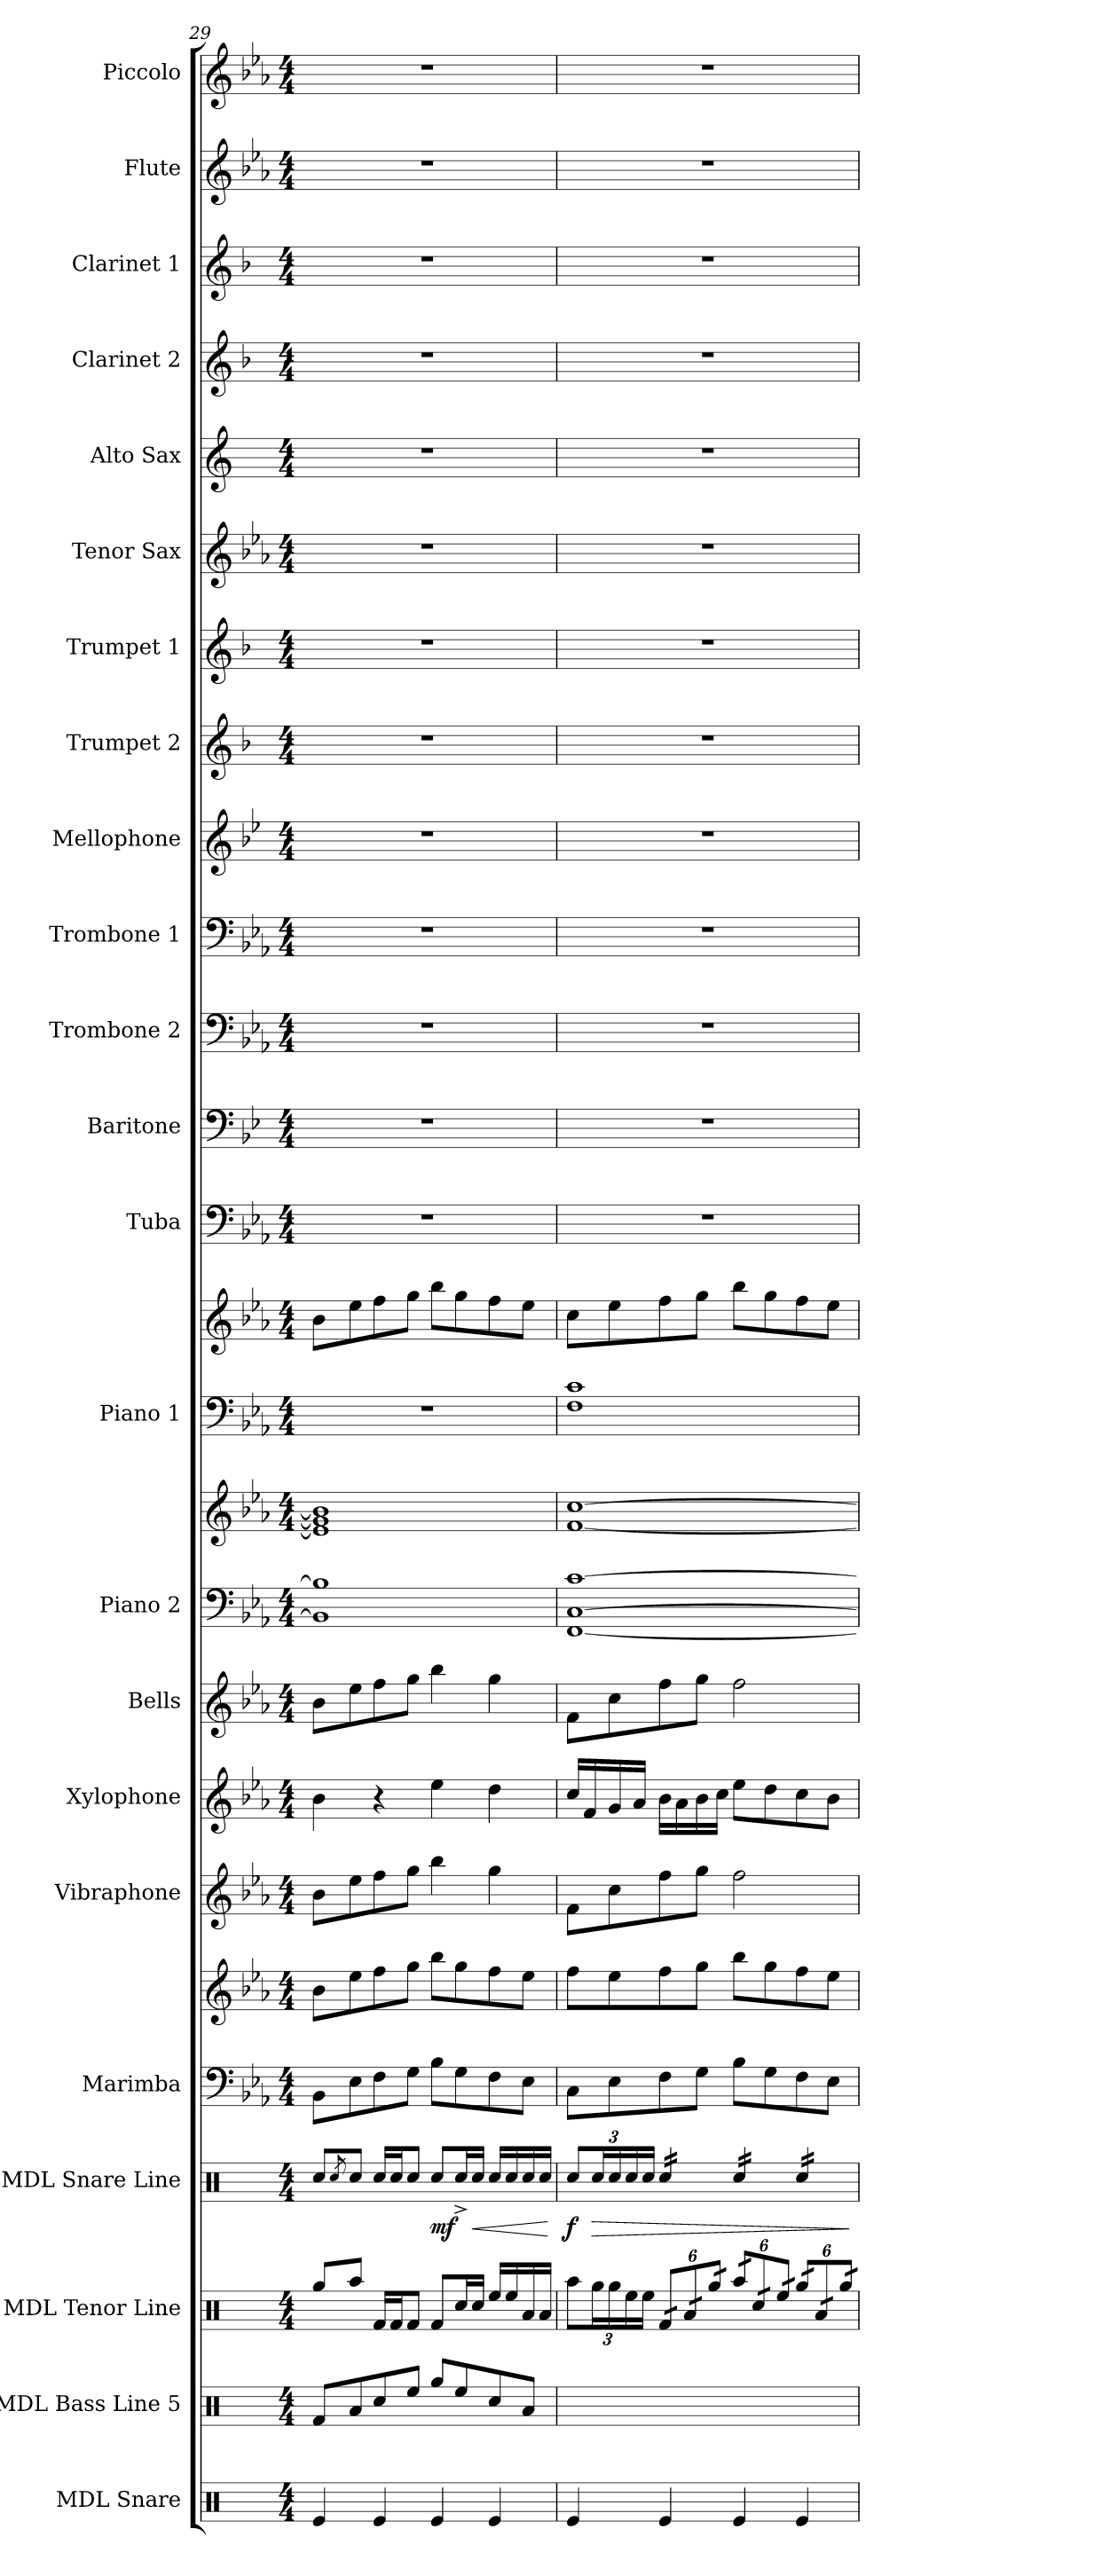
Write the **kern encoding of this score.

**kern	**kern	**kern	**kern	**dynam	**kern	**kern	**kern	**kern	**kern	**kern	**kern	**kern	**kern	**kern	**kern	**kern	**kern	**kern	**kern	**kern	**kern	**kern	**kern	**kern	**kern	**kern
*part23	*part22	*part21	*part20	*part20	*part19	*part19	*part18	*part17	*part16	*part15	*part15	*part14	*part14	*part13	*part12	*part11	*part10	*part9	*part8	*part7	*part6	*part5	*part4	*part3	*part2	*part1
*staff26	*staff25	*staff24	*staff23	*staff23	*staff22	*staff21	*staff20	*staff19	*staff18	*staff17	*staff16	*staff15	*staff14	*staff13	*staff12	*staff11	*staff10	*staff9	*staff8	*staff7	*staff6	*staff5	*staff4	*staff3	*staff2	*staff1
*I"MDL Snare	*I"MDL Bass Line 5	*I"MDL Tenor Line	*I"MDL Snare Line	*	*I"Marimba	*	*I"Vibraphone	*I"Xylophone	*I"Bells	*I"Piano 2	*	*I"Piano 1	*	*I"Tuba	*I"Baritone	*I"Trombone 2	*I"Trombone 1	*I"Mellophone	*I"Trumpet 2	*I"Trumpet 1	*I"Tenor Sax	*I"Alto Sax	*I"Clarinet 2	*I"Clarinet 1	*I"Flute	*I"Piccolo
*I'SN.	*I'B. L.	*I'T. L.	*I'S. L.	*	*I'Mrb.	*	*I'Vib.	*I'Xyl.	*I'Bls.	*I'Pno. 2	*	*I'Pno. 1	*	*I'Tba.	*I'Bar.	*I'Tbn. 2	*I'Tbn. 1	*I'Mello.	*I'Tpt. 2	*I'Tpt. 1	*I'T. Sx.	*I'A. Sx.	*I'Cl. 2	*I'Cl. 1	*I'Fl.	*I'Picc.
*clefX	*clefX	*clefX	*clefX	*	*clefF4	*clefG2	*clefG2	*clefG2	*clefG2	*clefF4	*clefG2	*clefF4	*clefG2	*clefF4	*clefF4	*clefF4	*clefF4	*clefG2	*clefG2	*clefG2	*clefG2	*clefG2	*clefG2	*clefG2	*clefG2	*clefG2
*	*	*	*	*	*	*	*	*ITrd-7c-12	*ITrd-14c-24	*	*	*	*	*	*ITrd4c7	*	*	*ITrd4c7	*ITrd1c2	*ITrd1c2	*ITrd8c14	*ITrd5c9	*ITrd1c2	*ITrd1c2	*	*ITrd-7c-12
*k[]	*k[]	*k[]	*k[]	*	*k[b-e-a-]	*k[b-e-a-]	*k[b-e-a-]	*k[b-e-a-]	*k[b-e-a-]	*k[b-e-a-]	*k[b-e-a-]	*k[b-e-a-]	*k[b-e-a-]	*k[b-e-a-]	*k[b-e-a-]	*k[b-e-a-]	*k[b-e-a-]	*k[b-e-a-]	*k[b-e-a-]	*k[b-e-a-]	*k[b-e-a-]	*k[b-e-a-]	*k[b-e-a-]	*k[b-e-a-]	*k[b-e-a-]	*k[b-e-a-]
*M4/4	*M4/4	*M4/4	*M4/4	*	*M4/4	*M4/4	*M4/4	*M4/4	*M4/4	*M4/4	*M4/4	*M4/4	*M4/4	*M4/4	*M4/4	*M4/4	*M4/4	*M4/4	*M4/4	*M4/4	*M4/4	*M4/4	*M4/4	*M4/4	*M4/4	*M4/4
=29	=29	=29	=29	=29	=29	=29	=29	=29	=29	=29	=29	=29	=29	=29	=29	=29	=29	=29	=29	=29	=29	=29	=29	=29	=29	=29
4Re/	8Rf/L	8Rgg/L	8Rcc/L	.	8BB-\L	8b-\L	8b-\L	4bb-\	8bbb-\L	1BB-] 1B-]	1e-] 1g] 1b-]	1r	8b-\L	1r	1r	1r	1r	1r	1r	1r	1r	1r	1r	1r	1r	1r
.	.	.	8qRcc/	.	.	.	.	.	.	.	.	.	.	.	.	.	.	.	.	.	.	.	.	.	.	.
.	8Ra/	8Raa/J	8Rcc/J	.	8E-\	8ee-\	8ee-\	.	8eeee-\	.	.	.	8ee-\	.	.	.	.	.	.	.	.	.	.	.	.	.
4Re/	8Rcc/	16Rf/LL	16Rcc/LL	.	8F\	8ff\	8ff\	4r	8ffff\	.	.	.	8ff\	.	.	.	.	.	.	.	.	.	.	.	.	.
.	.	16Rf/J	16Rcc/J	.	.	.	.	.	.	.	.	.	.	.	.	.	.	.	.	.	.	.	.	.	.	.
.	8Ree/J	8Rf/J	8Rcc/J	.	8G\J	8gg\J	8gg\J	.	8gggg\J	.	.	.	8gg\J	.	.	.	.	.	.	.	.	.	.	.	.	.
!	!	!	!	!LO:DY:b	!	!	!	!	!	!	!	!	!	!	!	!	!	!	!	!	!	!	!	!	!	!
4Re/	8Rgg/L	8Rf/L	8Rcc/L	mf	8B-\L	8bb-\L	4bb-\	4eee-\	4bbbb-\	.	.	.	8bb-\L	.	.	.	.	.	.	.	.	.	.	.	.	.
.	8Ree/	16Rcc/L	16Rcc^/L	.	8G\	8gg\	.	.	.	.	.	.	8gg\	.	.	.	.	.	.	.	.	.	.	.	.	.
!	!	!	!	!LO:HP:b	!	!	!	!	!	!	!	!	!	!	!	!	!	!	!	!	!	!	!	!	!	!
.	.	16Rcc/JJ	16Rcc/JJ	<	.	.	.	.	.	.	.	.	.	.	.	.	.	.	.	.	.	.	.	.	.	.
4Re/	8Rcc/	16Ree/LL	16Rcc/LL	.	8F\	8ff\	4gg\	4ddd\	4gggg\	.	.	.	8ff\	.	.	.	.	.	.	.	.	.	.	.	.	.
.	.	16Ree/	16Rcc/	.	.	.	.	.	.	.	.	.	.	.	.	.	.	.	.	.	.	.	.	.	.	.
.	8Ra/J	16Ra/	16Rcc/	.	8E-\J	8ee-\J	.	.	.	.	.	.	8ee-\J	.	.	.	.	.	.	.	.	.	.	.	.	.
.	.	16Ra/JJ	16Rcc/JJ	.	.	.	.	.	.	.	.	.	.	.	.	.	.	.	.	.	.	.	.	.	.	.
.	.	.	.	[	.	.	.	.	.	.	.	.	.	.	.	.	.	.	.	.	.	.	.	.	.	.
=30	=30	=30	=30	=30	=30	=30	=30	=30	=30	=30	=30	=30	=30	=30	=30	=30	=30	=30	=30	=30	=30	=30	=30	=30	=30	=30
*	*	*Xbrackettup	*Xbrackettup	*	*	*	*	*	*	*	*	*	*	*	*	*	*	*	*	*	*	*	*	*	*	*
!	!	!	!	!LO:DY:b	!	!	!	!	!	!	!	!	!	!	!	!	!	!	!	!	!	!	!	!	!	!
4Re/	4R'/	12Raa\L	12Rcc/L	f	8C\L	8ff\L	8f\L	16ccc/LL	8fff\L	[1FF [1C [1c	[1f [1cc	1F 1c	8cc\L	1r	1r	1r	1r	1r	1r	1r	1r	1r	1r	1r	1r	1r
.	.	.	.	.	.	.	.	16ff/	.	.	.	.	.	.	.	.	.	.	.	.	.	.	.	.	.	.
!	!	!	!	!LO:HP:b	!	!	!	!	!	!	!	!	!	!	!	!	!	!	!	!	!	!	!	!	!	!
*	*	*tremolo	*	*	*	*	*	*	*	*	*	*	*	*	*	*	*	*	*	*	*	*	*	*	*	*
*	*	*	*tremolo	*	*	*	*	*	*	*	*	*	*	*	*	*	*	*	*	*	*	*	*	*	*	*
.	.	24Rgg\	24Rcc/	>	.	.	.	.	.	.	.	.	.	.	.	.	.	.	.	.	.	.	.	.	.	.
.	.	24Rgg\	24Rcc/	.	8E-\	8ee-\	8cc\	16gg/	8cccc\	.	.	.	8ee-\	.	.	.	.	.	.	.	.	.	.	.	.	.
.	.	24Ree\	24Rcc/	.	.	.	.	.	.	.	.	.	.	.	.	.	.	.	.	.	.	.	.	.	.	.
.	.	.	.	.	.	.	.	16aa-/JJ	.	.	.	.	.	.	.	.	.	.	.	.	.	.	.	.	.	.
.	.	24Ree\JJ	24Rcc/JJ	.	.	.	.	.	.	.	.	.	.	.	.	.	.	.	.	.	.	.	.	.	.	.
4Re/	4R'/	24Rf/LL	24Rcc/LL	.	8F\	8ff\	8ff\	16bb-\LL	8ffff\	.	.	.	8ff\	.	.	.	.	.	.	.	.	.	.	.	.	.
.	.	24Rf/	24Rcc/	.	.	.	.	.	.	.	.	.	.	.	.	.	.	.	.	.	.	.	.	.	.	.
.	.	.	.	.	.	.	.	16aa-\	.	.	.	.	.	.	.	.	.	.	.	.	.	.	.	.	.	.
.	.	24Ra/	24Rcc/	.	.	.	.	.	.	.	.	.	.	.	.	.	.	.	.	.	.	.	.	.	.	.
.	.	24Ra/	24Rcc/	.	8G\J	8gg\J	8gg\J	16bb-\	8gggg\J	.	.	.	8gg\J	.	.	.	.	.	.	.	.	.	.	.	.	.
.	.	24Rgg/	24Rcc/	.	.	.	.	.	.	.	.	.	.	.	.	.	.	.	.	.	.	.	.	.	.	.
.	.	.	.	.	.	.	.	16ccc\JJ	.	.	.	.	.	.	.	.	.	.	.	.	.	.	.	.	.	.
.	.	24Rgg/JJ	24Rcc/JJ	.	.	.	.	.	.	.	.	.	.	.	.	.	.	.	.	.	.	.	.	.	.	.
4Re/	4R'/	24Raa/LL	24Rcc/LL	.	8B-\L	8bb-\L	2ff\	8eee-\L	2ffff\	.	.	.	8bb-\L	.	.	.	.	.	.	.	.	.	.	.	.	.
.	.	24Raa/	24Rcc/	.	.	.	.	.	.	.	.	.	.	.	.	.	.	.	.	.	.	.	.	.	.	.
.	.	24Rcc/	24Rcc/	.	.	.	.	.	.	.	.	.	.	.	.	.	.	.	.	.	.	.	.	.	.	.
.	.	24Rcc/	24Rcc/	.	8G\	8gg\	.	8ddd\	.	.	.	.	8gg\	.	.	.	.	.	.	.	.	.	.	.	.	.
.	.	24Ree/	24Rcc/	.	.	.	.	.	.	.	.	.	.	.	.	.	.	.	.	.	.	.	.	.	.	.
.	.	24Ree/JJ	24Rcc/JJ	.	.	.	.	.	.	.	.	.	.	.	.	.	.	.	.	.	.	.	.	.	.	.
4Re/	4R'/	24Rgg/LL	24Rcc/LL	.	8F\	8ff\	.	8ccc\	.	.	.	.	8ff\	.	.	.	.	.	.	.	.	.	.	.	.	.
.	.	24Rgg/	24Rcc/	.	.	.	.	.	.	.	.	.	.	.	.	.	.	.	.	.	.	.	.	.	.	.
.	.	24Ra/	24Rcc/	.	.	.	.	.	.	.	.	.	.	.	.	.	.	.	.	.	.	.	.	.	.	.
.	.	24Ra/	24Rcc/	.	8E-\J	8ee-\J	.	8bb-\J	.	.	.	.	8ee-\J	.	.	.	.	.	.	.	.	.	.	.	.	.
.	.	24Rgg/	24Rcc/	.	.	.	.	.	.	.	.	.	.	.	.	.	.	.	.	.	.	.	.	.	.	.
.	.	24Rgg/JJ	24Rcc/JJ	.	.	.	.	.	.	.	.	.	.	.	.	.	.	.	.	.	.	.	.	.	.	.
*	*	*	*Xtremolo	*	*	*	*	*	*	*	*	*	*	*	*	*	*	*	*	*	*	*	*	*	*	*
*	*	*Xtremolo	*	*	*	*	*	*	*	*	*	*	*	*	*	*	*	*	*	*	*	*	*	*	*	*
.	.	.	.	]	.	.	.	.	.	.	.	.	.	.	.	.	.	.	.	.	.	.	.	.	.	.
=	=	=	=	=	=	=	=	=	=	=	=	=	=	=	=	=	=	=	=	=	=	=	=	=	=	=
*-	*-	*-	*-	*-	*-	*-	*-	*-	*-	*-	*-	*-	*-	*-	*-	*-	*-	*-	*-	*-	*-	*-	*-	*-	*-	*-
